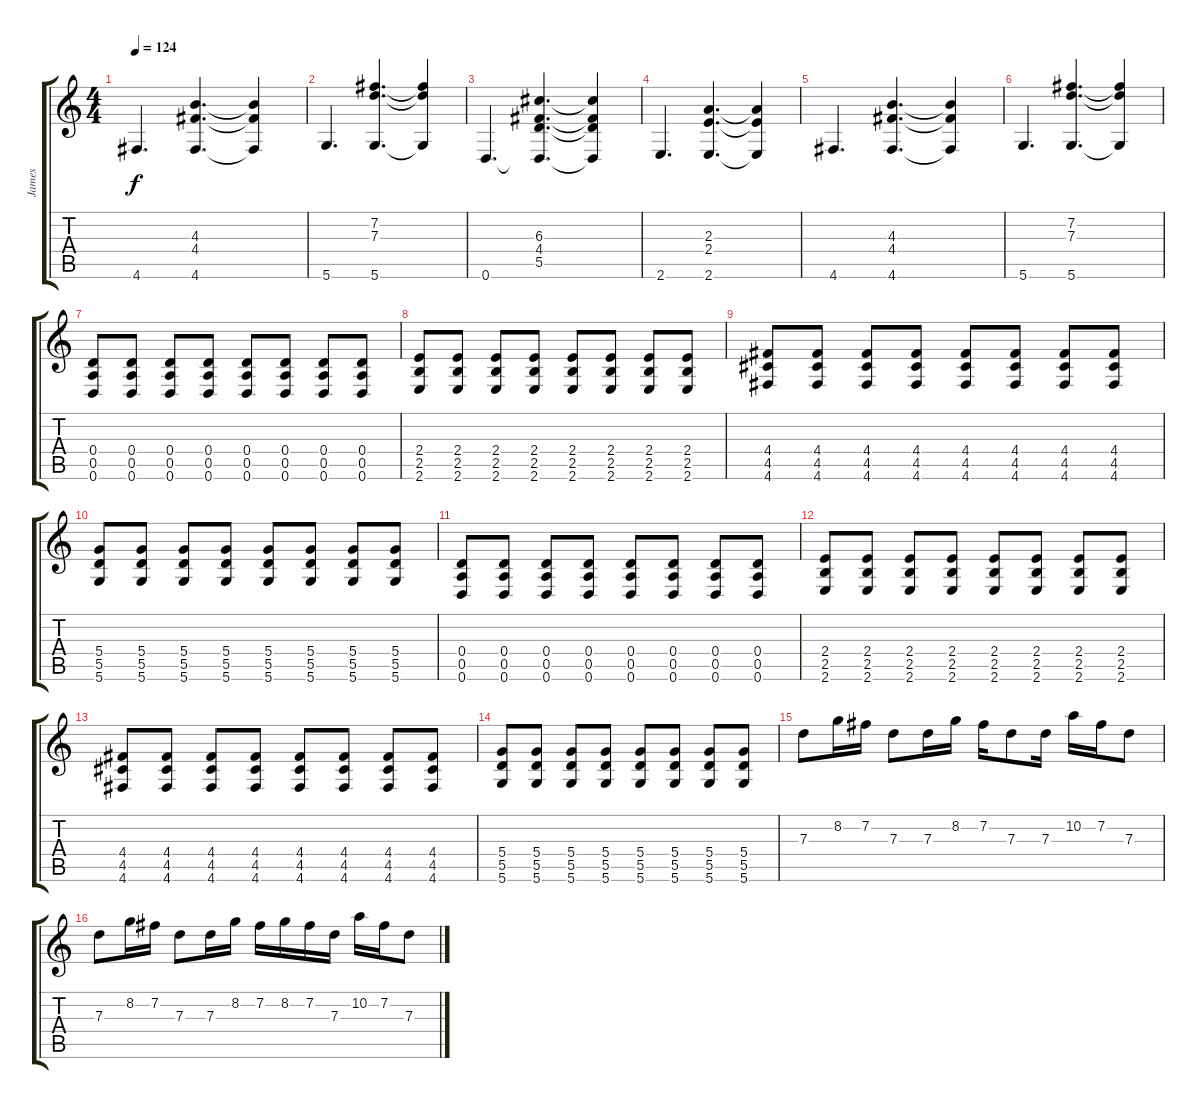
\track ("James" "James") {instrument distortionguitar}
\staff {score tabs}
\tuning (E4 B3 G3 D3 A2 D2) {hide}
\ts (4 4)
\tempo 124
\clef g2
\ks c
4.6.4{d dy f} (4.3 4.4 4.6).4{d} (4.3{t} 4.4{t} 4.6{t}).4 |
5.6.4{d} (7.2 7.3 5.6).4{d} (7.2{t} 7.3{t} 5.6{t}).4 |
0.6.4{d} (6.3 4.4 5.5 0.6{t}).4{d} (6.3{t} 4.4{t} 5.5{t} 0.6{t}).4 |
2.6.4{d} (2.3 2.4 2.6).4{d} (2.3{t} 2.4{t} 2.6{t}).4 |
4.6.4{d} (4.3 4.4 4.6).4{d} (4.3{t} 4.4{t} 4.6{t}).4 |
5.6.4{d} (7.2 7.3 5.6).4{d} (7.2{t} 7.3{t} 5.6{t}).4 |
(0.4 0.5 0.6).8 (0.4 0.5 0.6).8 (0.4 0.5 0.6).8 (0.4 0.5 0.6).8 (0.4 0.5 0.6).8 (0.4 0.5 0.6).8 (0.4 0.5 0.6).8 (0.4 0.5 0.6).8 |
(2.4 2.5 2.6).8 (2.4 2.5 2.6).8 (2.4 2.5 2.6).8 (2.4 2.5 2.6).8 (2.4 2.5 2.6).8 (2.4 2.5 2.6).8 (2.4 2.5 2.6).8 (2.4 2.5 2.6).8 |
(4.4 4.5 4.6).8 (4.4 4.5 4.6).8 (4.4 4.5 4.6).8 (4.4 4.5 4.6).8 (4.4 4.5 4.6).8 (4.4 4.5 4.6).8 (4.4 4.5 4.6).8 (4.4 4.5 4.6).8 |
(5.4 5.5 5.6).8 (5.4 5.5 5.6).8 (5.4 5.5 5.6).8 (5.4 5.5 5.6).8 (5.4 5.5 5.6).8 (5.4 5.5 5.6).8 (5.4 5.5 5.6).8 (5.4 5.5 5.6).8 |
(0.4 0.5 0.6).8 (0.4 0.5 0.6).8 (0.4 0.5 0.6).8 (0.4 0.5 0.6).8 (0.4 0.5 0.6).8 (0.4 0.5 0.6).8 (0.4 0.5 0.6).8 (0.4 0.5 0.6).8 |
(2.4 2.5 2.6).8 (2.4 2.5 2.6).8 (2.4 2.5 2.6).8 (2.4 2.5 2.6).8 (2.4 2.5 2.6).8 (2.4 2.5 2.6).8 (2.4 2.5 2.6).8 (2.4 2.5 2.6).8 |
(4.4 4.5 4.6).8 (4.4 4.5 4.6).8 (4.4 4.5 4.6).8 (4.4 4.5 4.6).8 (4.4 4.5 4.6).8 (4.4 4.5 4.6).8 (4.4 4.5 4.6).8 (4.4 4.5 4.6).8 |
(5.4 5.5 5.6).8 (5.4 5.5 5.6).8 (5.4 5.5 5.6).8 (5.4 5.5 5.6).8 (5.4 5.5 5.6).8 (5.4 5.5 5.6).8 (5.4 5.5 5.6).8 (5.4 5.5 5.6).8 |
7.3.8{instrument distortionguitar} 8.2.16 7.2.16 7.3.8 7.3.16 8.2.16 7.2.16 7.3.8 7.3.16 10.2.16 7.2.16 7.3.8 |
7.3.8 8.2.16 7.2.16 7.3.8 7.3.16 8.2.16 7.2.16 8.2.16 7.2.16 7.3.16 10.2.16 7.2.16 7.3.8
